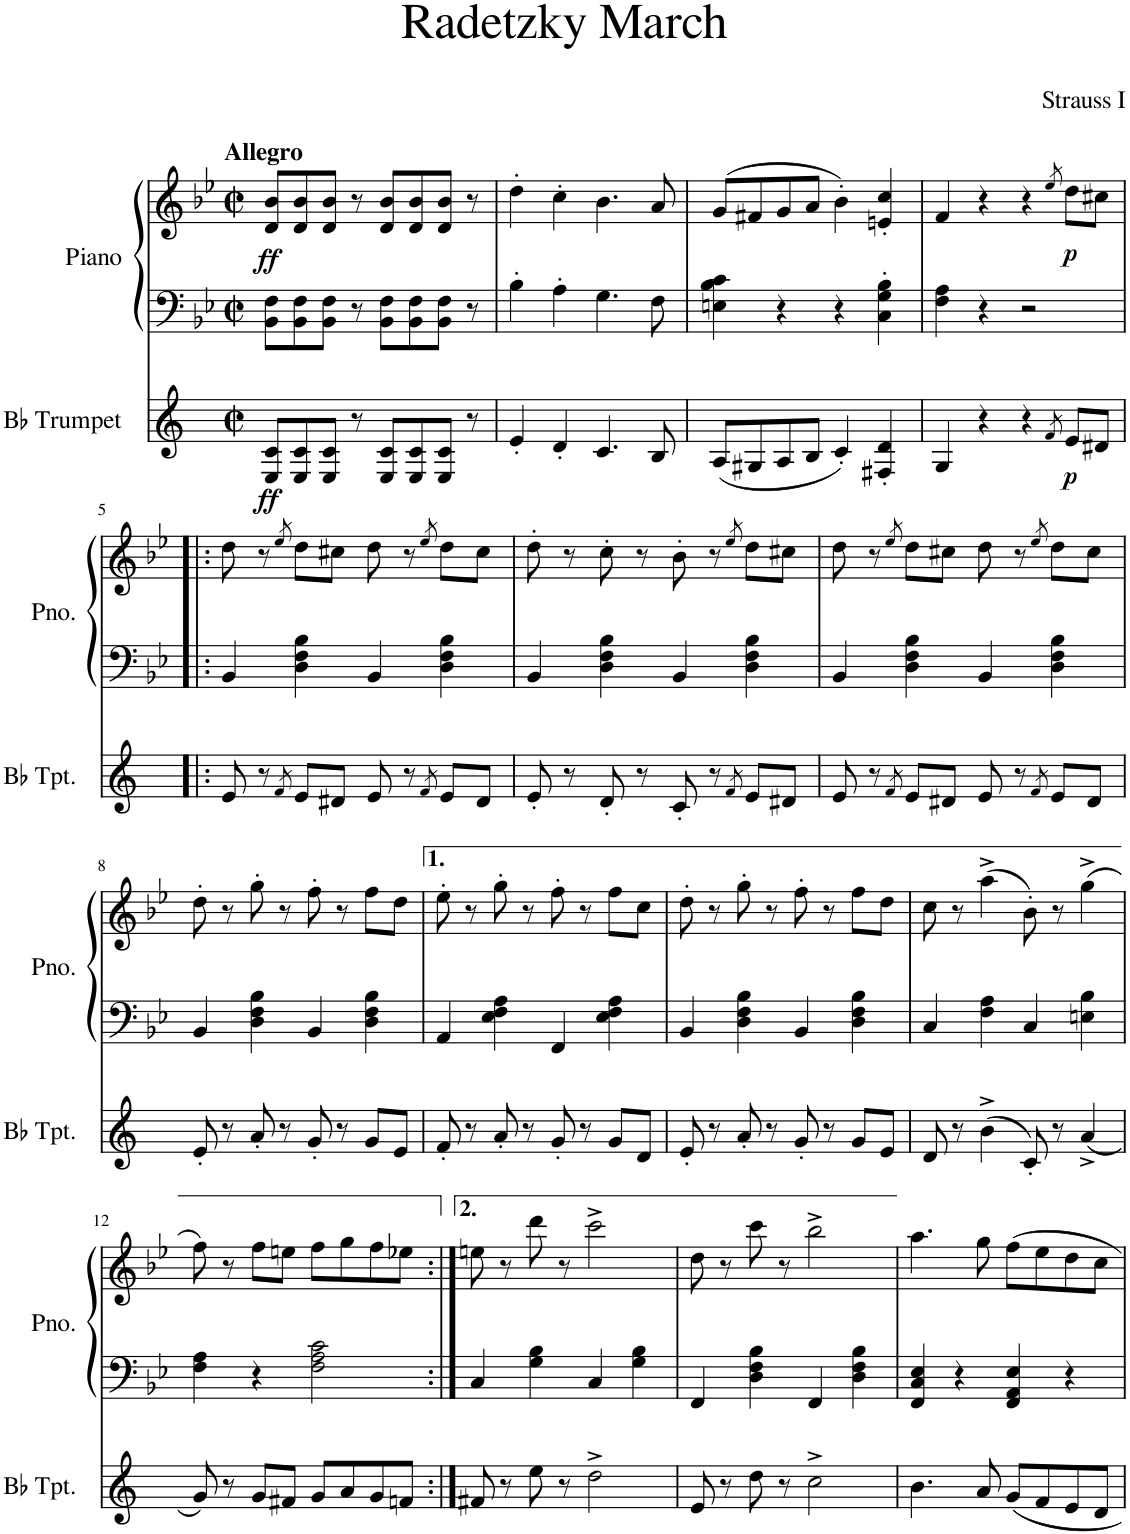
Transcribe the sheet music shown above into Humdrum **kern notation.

**kern	**dynam	**kern	**kern	**dynam
*part2	*part2	*part1	*part1	*part1
*staff3	*staff3	*staff2	*staff1	*staff1/2
*I"Bb Trumpet	*	*I"Piano	*	*
*I'Bb Tpt.	*	*I'Pno.	*	*
*clefG2	*	*clefF4	*clefG2	*
*Trd1c2	*	*	*	*
*k[]	*	*k[b-e-]	*k[b-e-]	*
*M2/2	*	*M2/2	*M2/2	*
*met(c|)	*	*met(c|)	*met(c|)	*
=1	=1	=1	=1	=1
!	!	!	!LO:TX:a:B:t=Allegro	!
!	!LO:DY:b	!	!	!LO:DY:b
8E/ 8c/L	ff	8BB-\ 8F\L	8d/ 8b-/L	ff
8E/ 8c/	.	8BB-\ 8F\	8d/ 8b-/	.
8E/ 8c/J	.	8BB-\ 8F\J	8d/ 8b-/J	.
8r	.	8r	8r	.
8E/ 8c/L	.	8BB-\ 8F\L	8d/ 8b-/L	.
8E/ 8c/	.	8BB-\ 8F\	8d/ 8b-/	.
8E/ 8c/J	.	8BB-\ 8F\J	8d/ 8b-/J	.
8r	.	8r	8r	.
=2	=2	=2	=2	=2
4e'/	.	4B-'\	4dd'\	.
4d'/	.	4A'\	4cc'\	.
4.c/	.	4.G\	4.b-\	.
8B/	.	8F\	8a/	.
=3	=3	=3	=3	=3
(8A/L	.	4En\ 4B-\ 4c\	(8g/L	.
8G#X/	.	.	8f#X/	.
8A/	.	4r	8g/	.
8B/J	.	.	8a/J	.
4c'/)	.	4r	4b-'\)	.
4F#X/' 4d/'	.	4C\' 4G\' 4B-\'	4en/' 4cc/'	.
=4	=4	=4	=4	=4
4G/	.	4F\ 4A\	4f/	.
4r	.	4r	4r	.
4r	.	2r	4r	.
8qf/	.	.	8qee-/	.
!	!LO:DY:b	!	!	!LO:DY:b
8e/L	p	.	8dd\L	p
8d#X/J	.	.	8cc#X\J	.
!!LO:LB:g=z
=5!|:	=5!|:	=5!|:	=5!|:	=5!|:
8e/	.	4BB-/	8dd\	.
8r	.	.	8r	.
8qf/	.	.	8qee-/	.
8e/L	.	4D\ 4F\ 4B-\	8dd\L	.
8d#X/J	.	.	8cc#X\J	.
8e/	.	4BB-/	8dd\	.
8r	.	.	8r	.
8qf/	.	.	8qee-/	.
8e/L	.	4D\ 4F\ 4B-\	8dd\L	.
8d#/J	.	.	8cc#\J	.
=6	=6	=6	=6	=6
8e'/	.	4BB-/	8dd'\	.
8r	.	.	8r	.
8d'/	.	4D\ 4F\ 4B-\	8cc'\	.
8r	.	.	8r	.
8c'/	.	4BB-/	8b-'\	.
8r	.	.	8r	.
8qf/	.	.	8qee-/	.
8e/L	.	4D\ 4F\ 4B-\	8dd\L	.
8d#X/J	.	.	8cc#X\J	.
=7	=7	=7	=7	=7
8e/	.	4BB-/	8dd\	.
8r	.	.	8r	.
8qf/	.	.	8qee-/	.
8e/L	.	4D\ 4F\ 4B-\	8dd\L	.
8d#X/J	.	.	8cc#X\J	.
8e/	.	4BB-/	8dd\	.
8r	.	.	8r	.
8qf/	.	.	8qee-/	.
8e/L	.	4D\ 4F\ 4B-\	8dd\L	.
8d#/J	.	.	8cc#\J	.
!!LO:LB:g=z
=8	=8	=8	=8	=8
8e'/	.	4BB-/	8dd'\	.
8r	.	.	8r	.
8a'/	.	4D\ 4F\ 4B-\	8gg'\	.
8r	.	.	8r	.
8g'/	.	4BB-/	8ff'\	.
8r	.	.	8r	.
8g/L	.	4D\ 4F\ 4B-\	8ff\L	.
8e/J	.	.	8dd\J	.
=9	=9	=9	=9	=9
8f'/	.	4AA/	8ee-'\	.
8r	.	.	8r	.
8a'/	.	4E-\ 4F\ 4A\	8gg'\	.
8r	.	.	8r	.
8g'/	.	4FF/	8ff'\	.
8r	.	.	8r	.
8g/L	.	4E-\ 4F\ 4A\	8ff\L	.
8d/J	.	.	8cc\J	.
=10	=10	=10	=10	=10
8e'/	.	4BB-/	8dd'\	.
8r	.	.	8r	.
8a'/	.	4D\ 4F\ 4B-\	8gg'\	.
8r	.	.	8r	.
8g'/	.	4BB-/	8ff'\	.
8r	.	.	8r	.
8g/L	.	4D\ 4F\ 4B-\	8ff\L	.
8e/J	.	.	8dd\J	.
=11	=11	=11	=11	=11
8d/	.	4C/	8cc\	.
8r	.	.	8r	.
(4b^\	.	4F\ 4A\	(4aa^\	.
8c'/)	.	4C/	8b-'\)	.
8r	.	.	8r	.
(4a^/	.	4En\ 4B-\	(4gg^\	.
!!LO:LB:g=z
=12	=12	=12	=12	=12
8g/)	.	4F\ 4A\	8ff\)	.
8r	.	.	8r	.
8g/L	.	4r	8ff\L	.
8f#X/J	.	.	8een\J	.
8g/L	.	2F\ 2A\ 2c\	8ff\L	.
8a/	.	.	8gg\	.
8g/	.	.	8ff\	.
8fn/J	.	.	8ee-X\J	.
=13:|!	=13:|!	=13:|!	=13:|!	=13:|!
8f#X/	.	4C/	8een\	.
8r	.	.	8r	.
8ee\	.	4G\ 4B-\	8ddd\	.
8r	.	.	8r	.
2dd^\	.	4C/	2ccc^\	.
.	.	4G\ 4B-\	.	.
=14	=14	=14	=14	=14
8e/	.	4FF/	8dd\	.
8r	.	.	8r	.
8dd\	.	4D\ 4F\ 4B-\	8ccc\	.
8r	.	.	8r	.
2cc^\	.	4FF/	2bb-^\	.
.	.	4D\ 4F\ 4B-\	.	.
=15	=15	=15	=15	=15
4.b\	.	4FF/ 4C/ 4E-/	4.aa\	.
.	.	4r	.	.
8a/	.	.	8gg\	.
8g/L	.	4FF/ 4AA/ 4E-/	8ff\L	.
8f/	.	.	8ee-\	.
8e/	.	4r	8dd\	.
8d/J	.	.	8cc\J	.
=	=	=	=	=
*-	*-	*-	*-	*-
